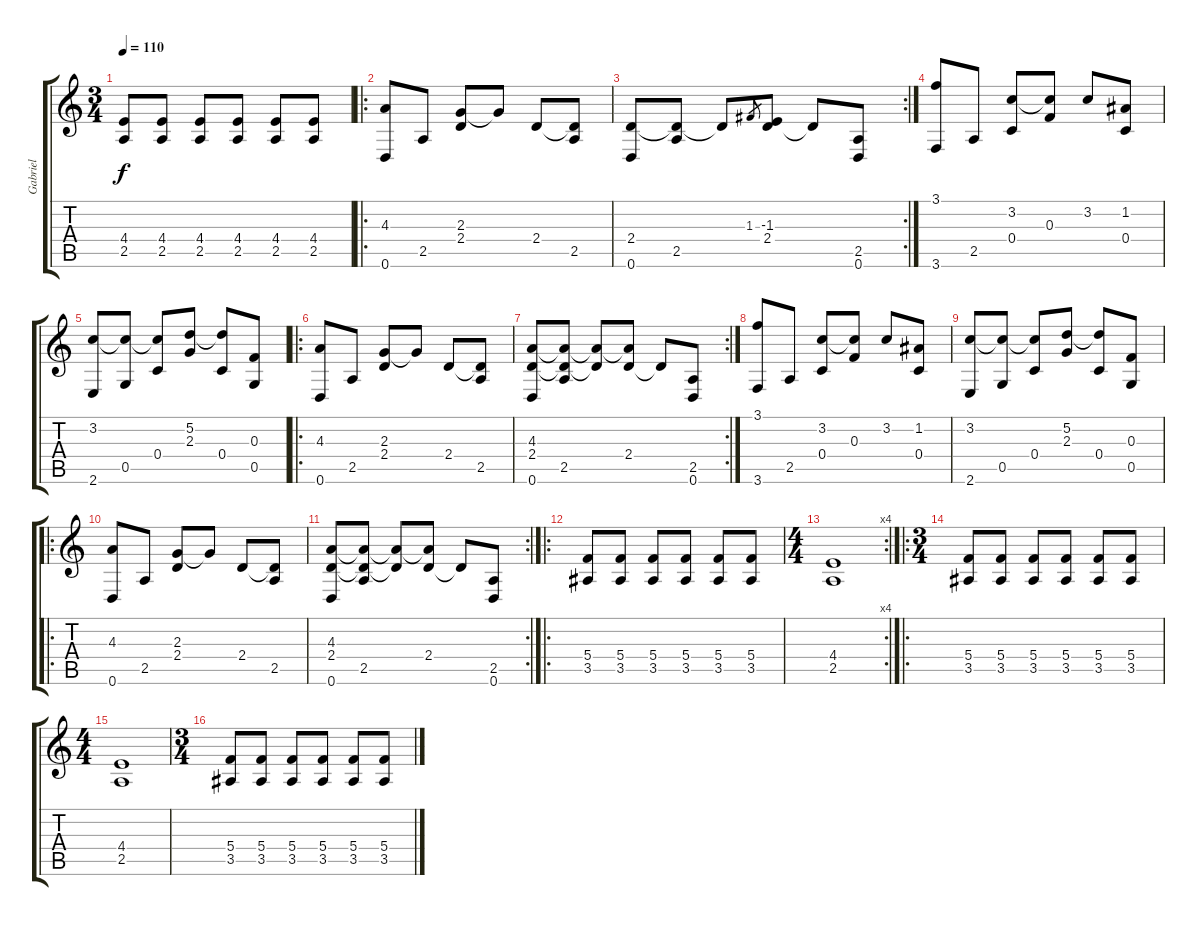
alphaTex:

\track ("Gabriel" "Gabriel") {instrument electricguitarmuted}
\staff {score tabs}
\tuning (D4 A3 F3 C3 G2 D2) {hide}
\ts (3 4)
\tempo 110
\clef g2
\ks c
(4.4 2.5).8{dy f} (4.4 2.5).8 (4.4 2.5).8 (4.4 2.5).8 (4.4 2.5).8 (4.4 2.5).8 |
\ro
(4.3 0.6).8 2.5.8 (2.3 2.4).8 2.3{t}.8 2.4.8 (2.4{t} 2.5).8 |
\rc 2
(2.4 0.6).8 (2.4{t} 2.5).8 2.4{t}.8 1.3.8{gr} (-1.3 2.4).8 2.4{t}.8 (2.5 0.6).8 |
(3.1 3.6).8 2.5.8 (3.2 0.4).8 (3.2{t} 0.3).8 3.2.8 (1.2 0.4).8 |
(3.2 2.6).8 (3.2{t} 0.5).8 (3.2{t} 0.4).8 (5.2 2.3).8 (5.2{t} 0.4).8 (0.3 0.5).8 |
\ro
(4.3 0.6).8 2.5.8 (2.3 2.4).8 2.3{t}.8 2.4.8 (2.4{t} 2.5).8 |
\rc 2
(4.3 2.4 0.6).8 (4.3{t} 2.4{t} 2.5).8 (4.3{t} 2.4{t}).8 (4.3{t} 2.4).8 2.4{t}.8 (2.5 0.6).8 |
(3.1 3.6).8 2.5.8 (3.2 0.4).8 (3.2{t} 0.3).8 3.2.8 (1.2 0.4).8 |
(3.2 2.6).8 (3.2{t} 0.5).8 (3.2{t} 0.4).8 (5.2 2.3).8 (5.2{t} 0.4).8 (0.3 0.5).8 |
\ro
(4.3 0.6).8 2.5.8 (2.3 2.4).8 2.3{t}.8 2.4.8 (2.4{t} 2.5).8 |
\rc 2
(4.3 2.4 0.6).8 (4.3{t} 2.4{t} 2.5).8 (4.3{t} 2.4{t}).8 (4.3{t} 2.4).8 2.4{t}.8 (2.5 0.6).8 |
\ro
(5.4 3.5).8{volume 13 instrument overdrivenguitar} (5.4 3.5).8 (5.4 3.5).8 (5.4 3.5).8 (5.4 3.5).8 (5.4 3.5).8 |
\rc 4
\ts (4 4)
(4.4 2.5).1 |
\ro
\ts (3 4)
(5.4 3.5).8{volume 13 instrument overdrivenguitar} (5.4 3.5).8 (5.4 3.5).8 (5.4 3.5).8 (5.4 3.5).8 (5.4 3.5).8 |
\ts (4 4)
(4.4 2.5).1 |
\ts (3 4)
(5.4 3.5).8 (5.4 3.5).8 (5.4 3.5).8 (5.4 3.5).8 (5.4 3.5).8 (5.4 3.5).8
